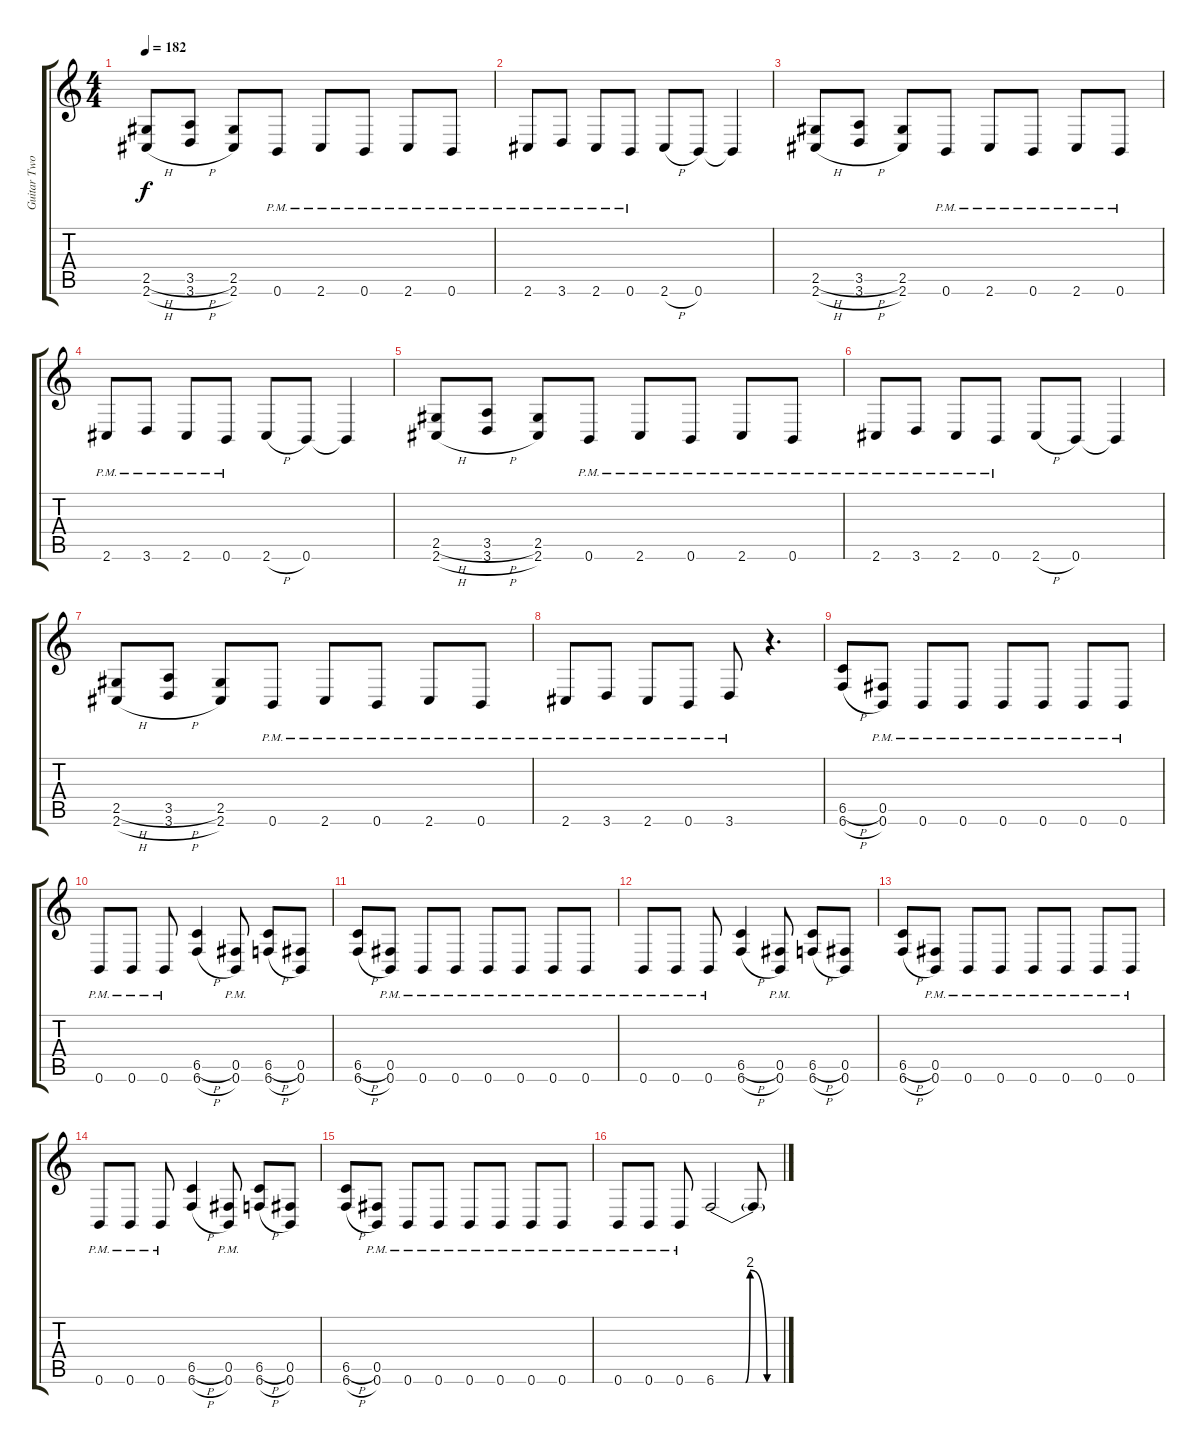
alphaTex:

\track ("Guitar Two" "Guitar Two") {instrument distortionguitar}
\staff {score tabs}
\tuning (Db4 Ab3 E3 B2 Gb2 B1) {hide}
\ts (4 4)
\tempo 182
\clef g2
\ks c
(2.5{h} 2.6{h}).8{dy f} (3.5{h} 3.6{h}).8 (2.5 2.6).8 0.6{pm}.8 2.6{pm}.8 0.6{pm}.8 2.6{pm}.8 0.6{pm}.8 |
2.6{pm}.8 3.6{pm}.8 2.6{pm}.8 0.6{pm}.8 2.6{h}.8 0.6.8 0.6{t}.4 |
(2.5{h} 2.6{h}).8 (3.5{h} 3.6{h}).8 (2.5 2.6).8 0.6{pm}.8 2.6{pm}.8 0.6{pm}.8 2.6{pm}.8 0.6{pm}.8 |
2.6{pm}.8 3.6{pm}.8 2.6{pm}.8 0.6{pm}.8 2.6{h}.8 0.6.8 0.6{t}.4 |
(2.5{h} 2.6{h}).8 (3.5{h} 3.6{h}).8 (2.5 2.6).8 0.6{pm}.8 2.6{pm}.8 0.6{pm}.8 2.6{pm}.8 0.6{pm}.8 |
2.6{pm}.8 3.6{pm}.8 2.6{pm}.8 0.6{pm}.8 2.6{h}.8 0.6.8 0.6{t}.4 |
(2.5{h} 2.6{h}).8 (3.5{h} 3.6{h}).8 (2.5 2.6).8 0.6{pm}.8 2.6{pm}.8 0.6{pm}.8 2.6{pm}.8 0.6{pm}.8 |
2.6{pm}.8 3.6{pm}.8 2.6{pm}.8 0.6{pm}.8 3.6{pm}.8 r.4{d} |
(6.5{h} 6.6{h}).8 (0.5 0.6{pm}).8 0.6{pm}.8 0.6{pm}.8 0.6{pm}.8 0.6{pm}.8 0.6{pm}.8 0.6{pm}.8 |
0.6{pm}.8 0.6{pm}.8 0.6{pm}.8 (6.5{h} 6.6{h}).4 (0.5 0.6{pm}).8 (6.5{h} 6.6{h}).8 (0.5 0.6).8 |
(6.5{h} 6.6{h}).8 (0.5 0.6{pm}).8 0.6{pm}.8 0.6{pm}.8 0.6{pm}.8 0.6{pm}.8 0.6{pm}.8 0.6{pm}.8 |
0.6{pm}.8 0.6{pm}.8 0.6{pm}.8 (6.5{h} 6.6{h}).4 (0.5 0.6{pm}).8 (6.5{h} 6.6{h}).8 (0.5 0.6).8 |
(6.5{h} 6.6{h}).8 (0.5 0.6{pm}).8 0.6{pm}.8 0.6{pm}.8 0.6{pm}.8 0.6{pm}.8 0.6{pm}.8 0.6{pm}.8 |
0.6{pm}.8 0.6{pm}.8 0.6{pm}.8 (6.5{h} 6.6{h}).4 (0.5 0.6{pm}).8 (6.5{h} 6.6{h}).8 (0.5 0.6).8 |
(6.5{h} 6.6{h}).8 (0.5 0.6{pm}).8 0.6{pm}.8 0.6{pm}.8 0.6{pm}.8 0.6{pm}.8 0.6{pm}.8 0.6{pm}.8 |
0.6{pm}.8 0.6{pm}.8 0.6{pm}.8 6.6{be (custom 0 0 26 0 30 8 45 0 60 0)}.2 6.6{t}.8
